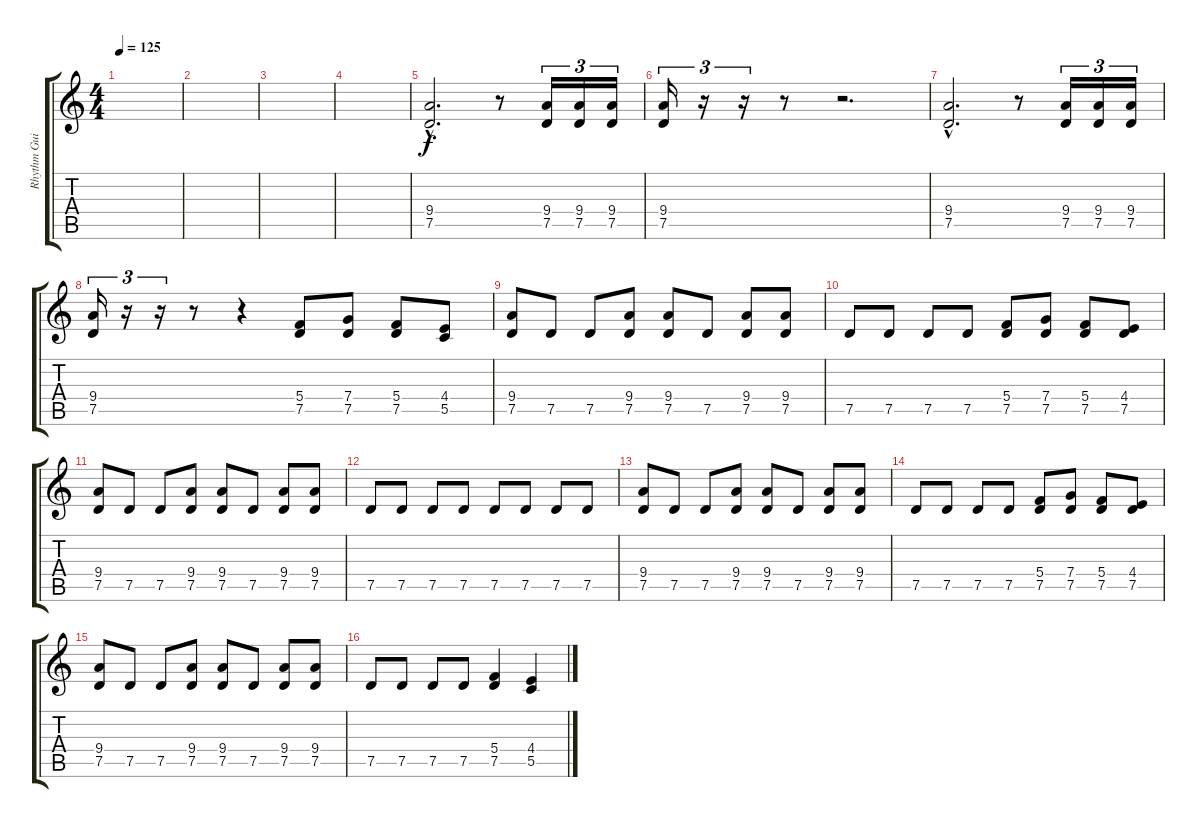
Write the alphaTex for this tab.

\track ("Rhythm Guitar" "Rhythm Gui") {instrument distortionguitar}
\staff {score tabs}
\tuning (D4 A3 F3 C3 G2 D2) {hide}
\ts (4 4)
\tempo 125
\clef g2
\ks c
|
|
|
|
(9.4{hac} 7.5{hac}).2{d} r.8 (9.4 7.5).16{tu (3 2)} (9.4 7.5).16{tu (3 2)} (9.4 7.5).16{tu (3 2)} |
(9.4 7.5).16{tu (3 2)} r.16{tu (3 2)} r.16{tu (3 2)} r.8 r.2{d} |
(9.4{hac} 7.5{hac}).2{d} r.8 (9.4 7.5).16{tu (3 2)} (9.4 7.5).16{tu (3 2)} (9.4 7.5).16{tu (3 2)} |
(9.4 7.5).16{tu (3 2)} r.16{tu (3 2)} r.16{tu (3 2)} r.8 r.4 (5.4 7.5).8 (7.4 7.5).8 (5.4 7.5).8 (4.4 5.5).8 |
(9.4 7.5).8 7.5.8 7.5.8 (9.4 7.5).8 (9.4 7.5).8 7.5.8 (9.4 7.5).8 (9.4 7.5).8 |
7.5.8 7.5.8 7.5.8 7.5.8 (5.4 7.5).8 (7.4 7.5).8 (5.4 7.5).8 (4.4 7.5).8 |
(9.4 7.5).8 7.5.8 7.5.8 (9.4 7.5).8 (9.4 7.5).8 7.5.8 (9.4 7.5).8 (9.4 7.5).8 |
7.5.8 7.5.8 7.5.8 7.5.8 7.5.8 7.5.8 7.5.8 7.5.8 |
(9.4 7.5).8 7.5.8 7.5.8 (9.4 7.5).8 (9.4 7.5).8 7.5.8 (9.4 7.5).8 (9.4 7.5).8 |
7.5.8 7.5.8 7.5.8 7.5.8 (5.4 7.5).8 (7.4 7.5).8 (5.4 7.5).8 (4.4 7.5).8 |
(9.4 7.5).8 7.5.8 7.5.8 (9.4 7.5).8 (9.4 7.5).8 7.5.8 (9.4 7.5).8 (9.4 7.5).8 |
7.5.8 7.5.8 7.5.8 7.5.8 (5.4 7.5).4 (4.4 5.5).4
